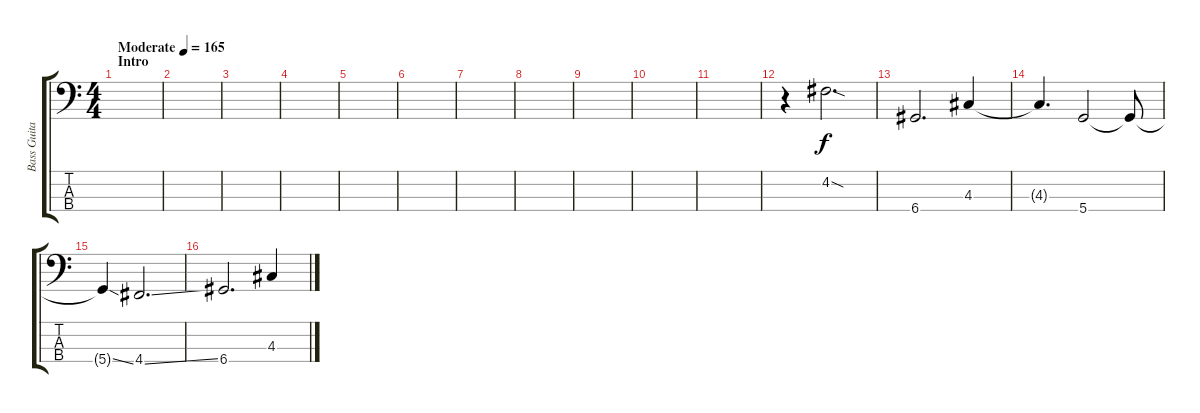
\track ("Bass Guitar" "Bass Guita") {instrument electricbassfinger}
\staff {score tabs}
\tuning (G2 D2 A1 D1) {hide}
\ts (4 4)
\section ("" "Intro")
\tempo (165 "Moderate")
\clef f4
\ks c
|
|
|
|
|
|
|
|
|
|
|
r.4 4.2{sod}.2{d} |
6.4.2{d} 4.3.4 |
4.3{t}.4{d} 5.4.2 5.4{t}.8 |
5.4{ss t}.4 4.4{ss}.2{d} |
6.4.2{d} 4.3.4
